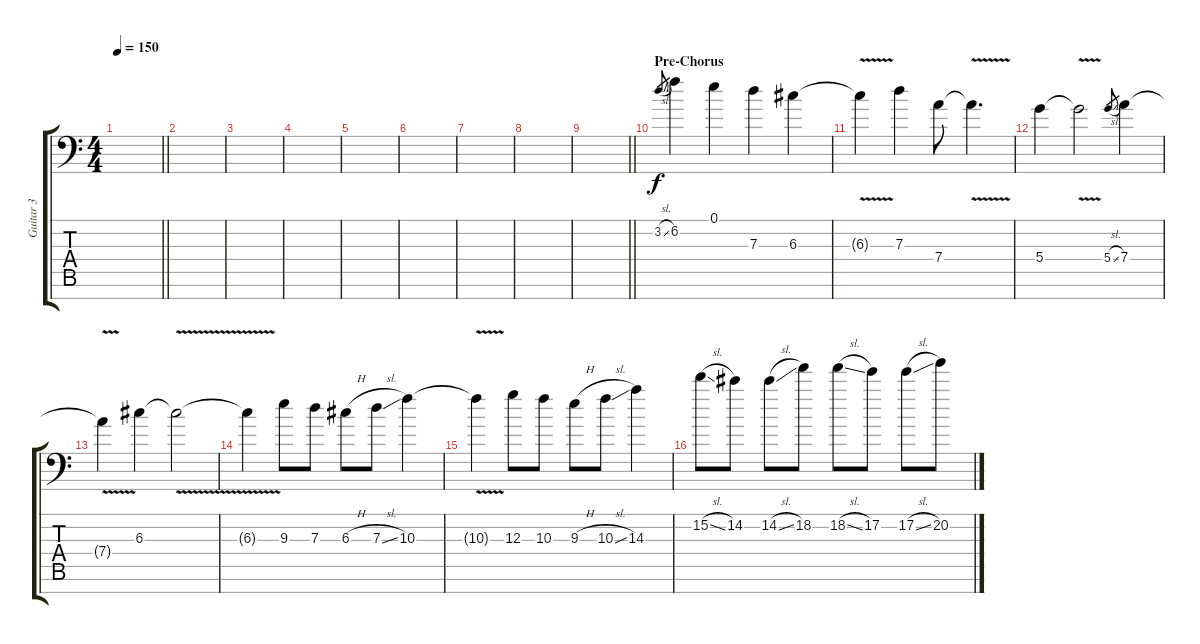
\track ("Guitar 3" "Guitar 3") {instrument distortionguitar}
\staff {score tabs}
\tuning (E4 B3 G3 D3 A2 E2 A1) {hide}
\ts (4 4)
\tempo 150
\clef f4
\barLineRight lightlight
\ks c
|
|
|
|
|
|
|
|
\barLineRight lightlight
|
\section ("" "Pre-Chorus")
3.2{sl}.8{gr} 6.2.4 0.1.4 7.3.4 6.3.4 |
6.3{v t}.4 7.3.4 7.4.8 7.4{v t}.4{d} |
5.4.4 5.4{v t}.2 5.4{sl}.8{gr} 7.4.4 |
7.4{v t}.4 6.3.4 6.3{v t}.2 |
6.3{t}.4 9.3.8 7.3.8 6.3{h}.8 7.3{sl}.8 10.3.4 |
10.3{v t}.4 12.3.8 10.3.8 9.3{h}.8 10.3{sl}.8 14.3.4 |
15.2{sl}.8 14.2.8 14.2{sl}.8 18.2.8 18.2{sl}.8 17.2.8 17.2{sl}.8 20.2.8
